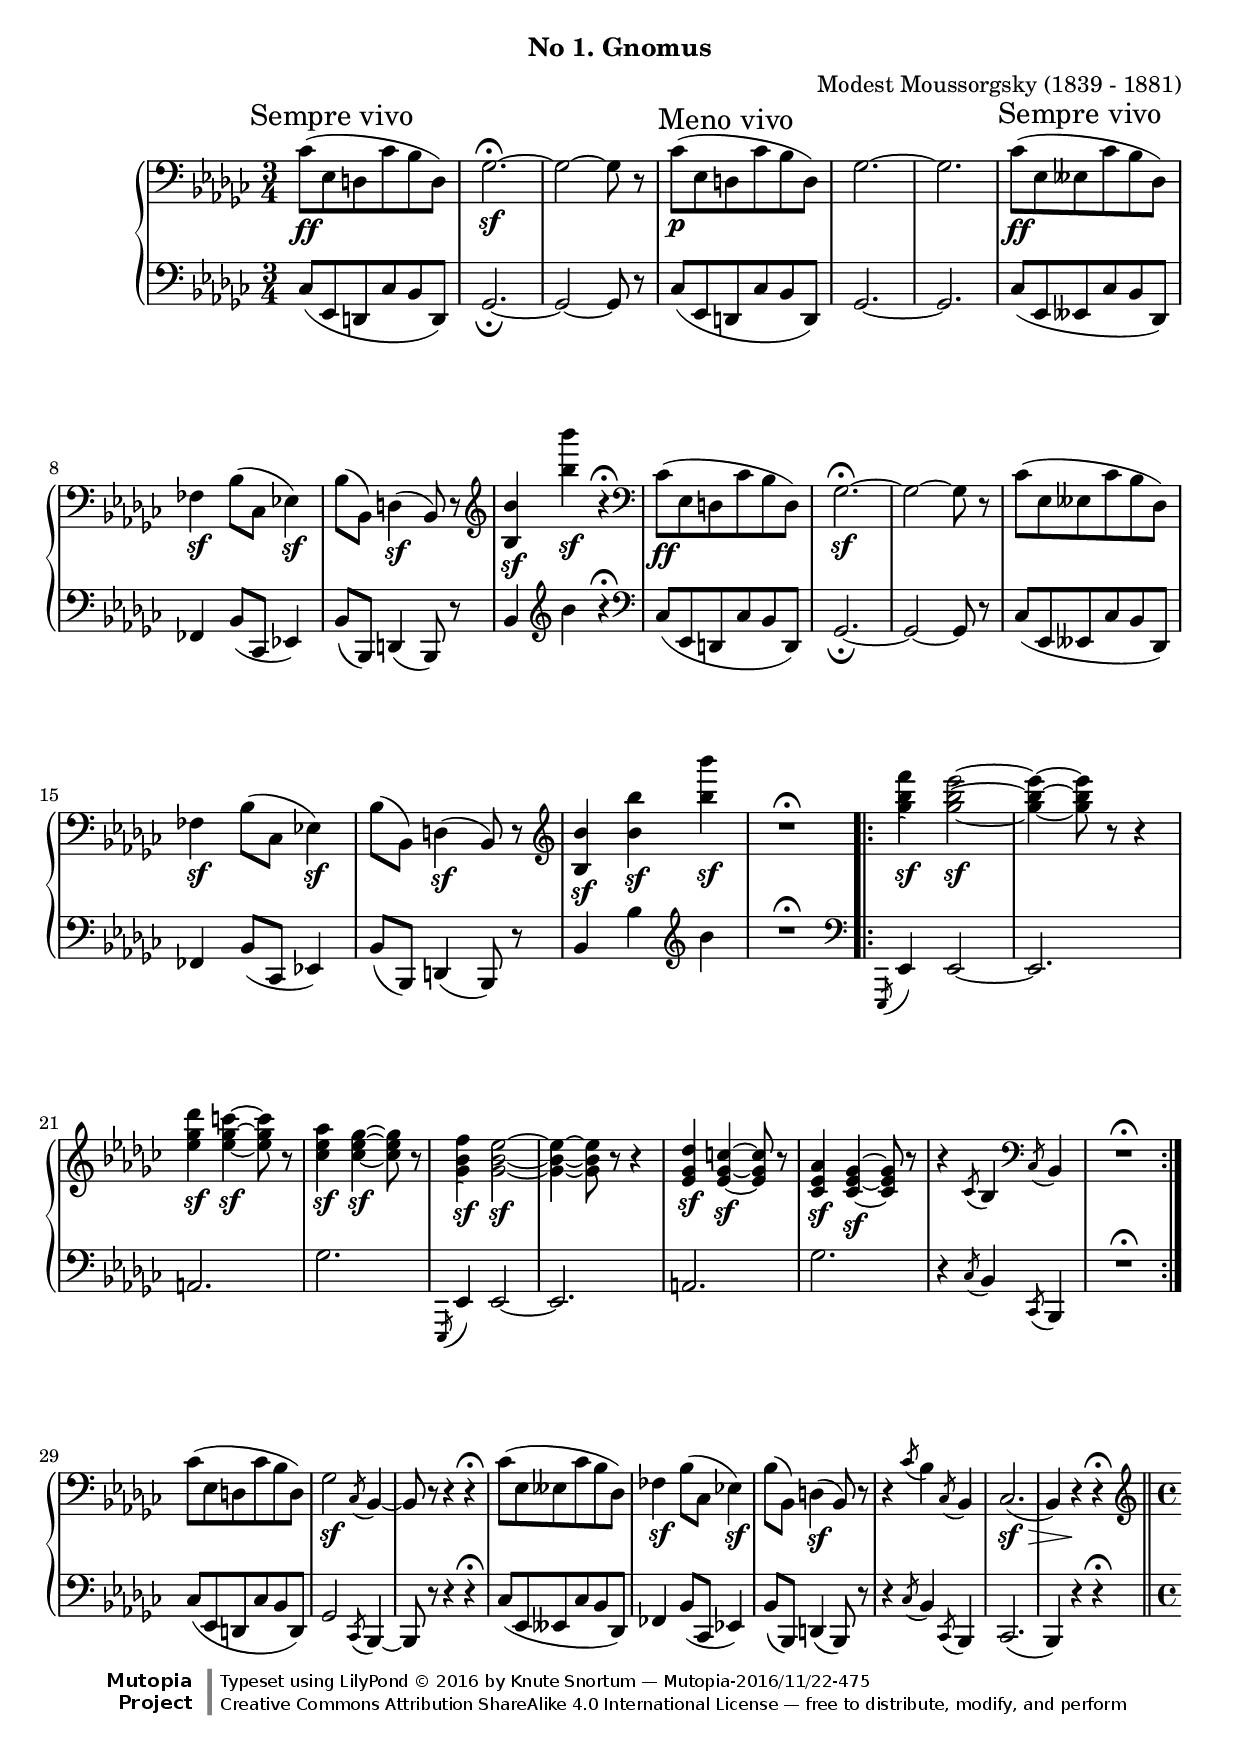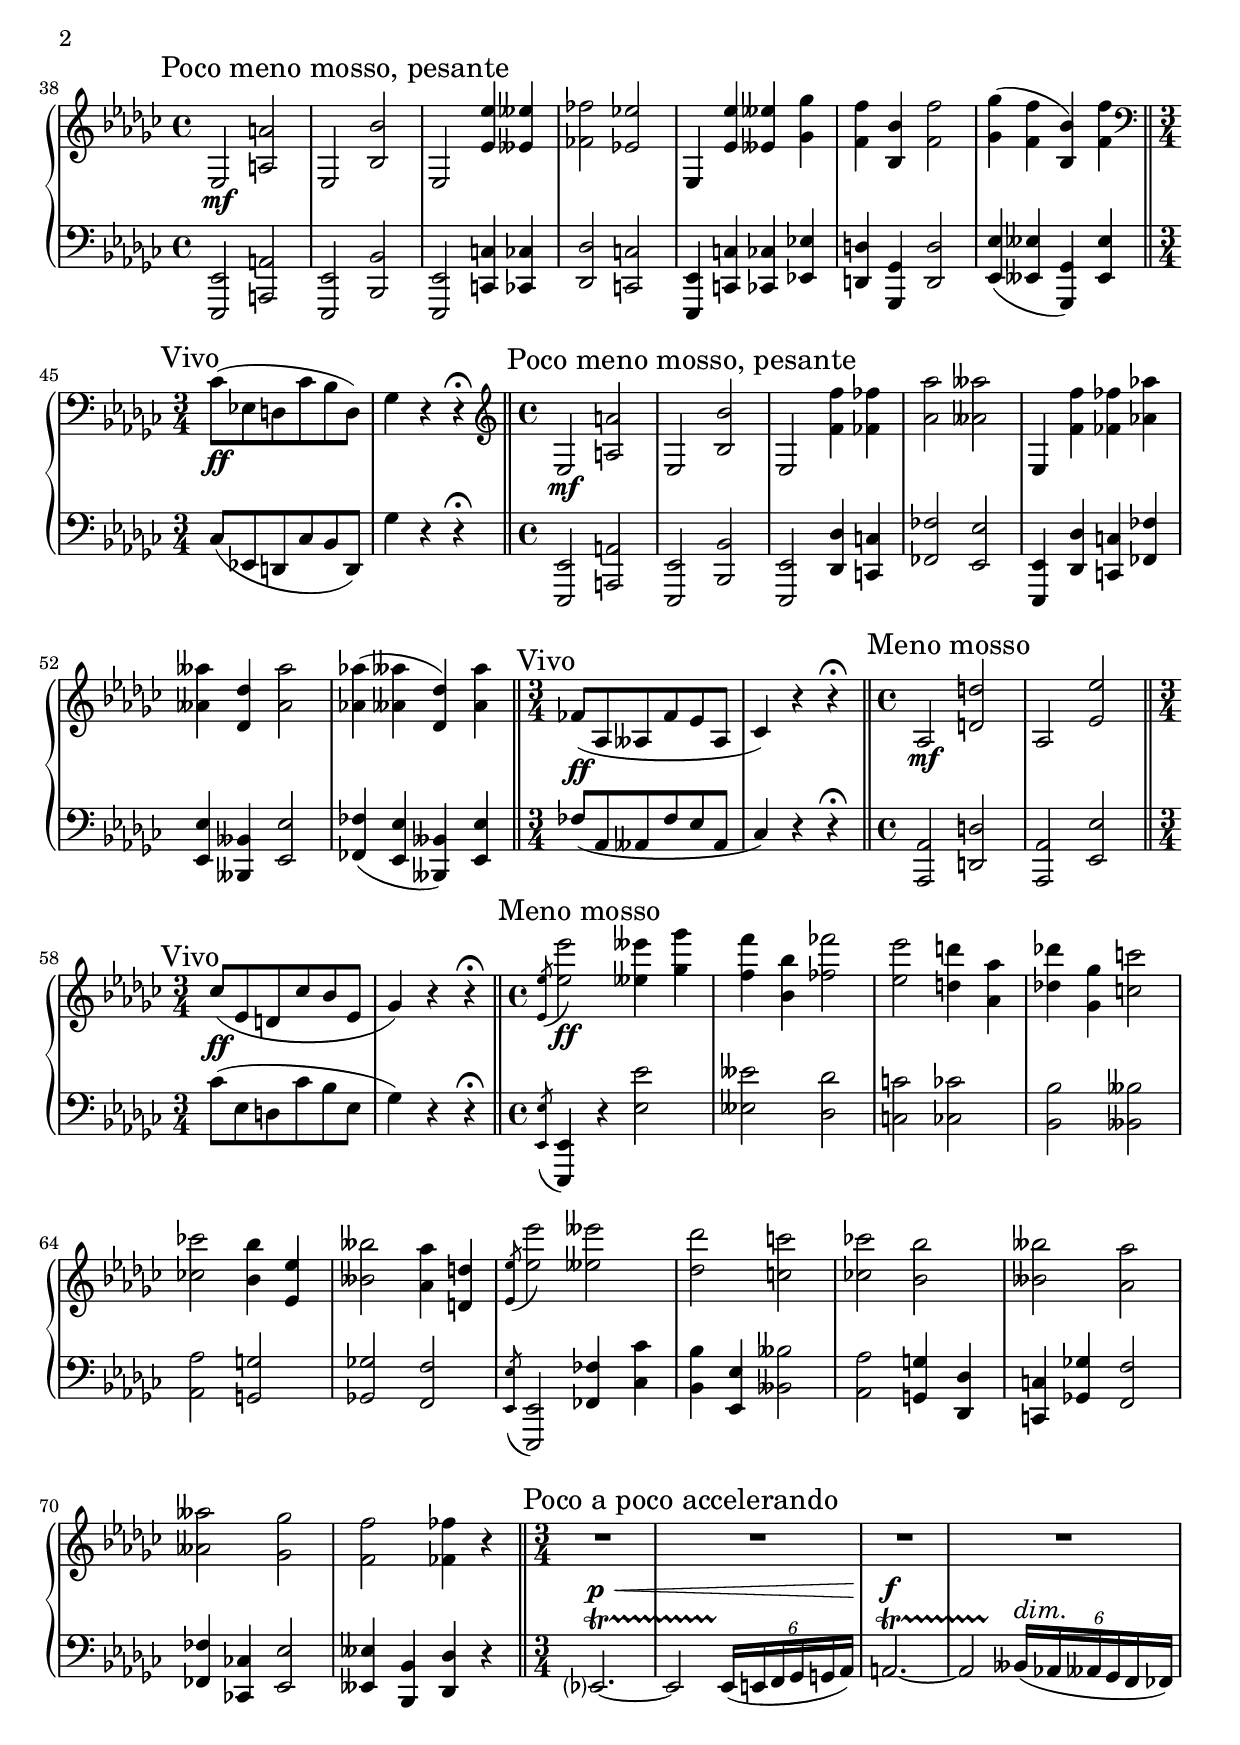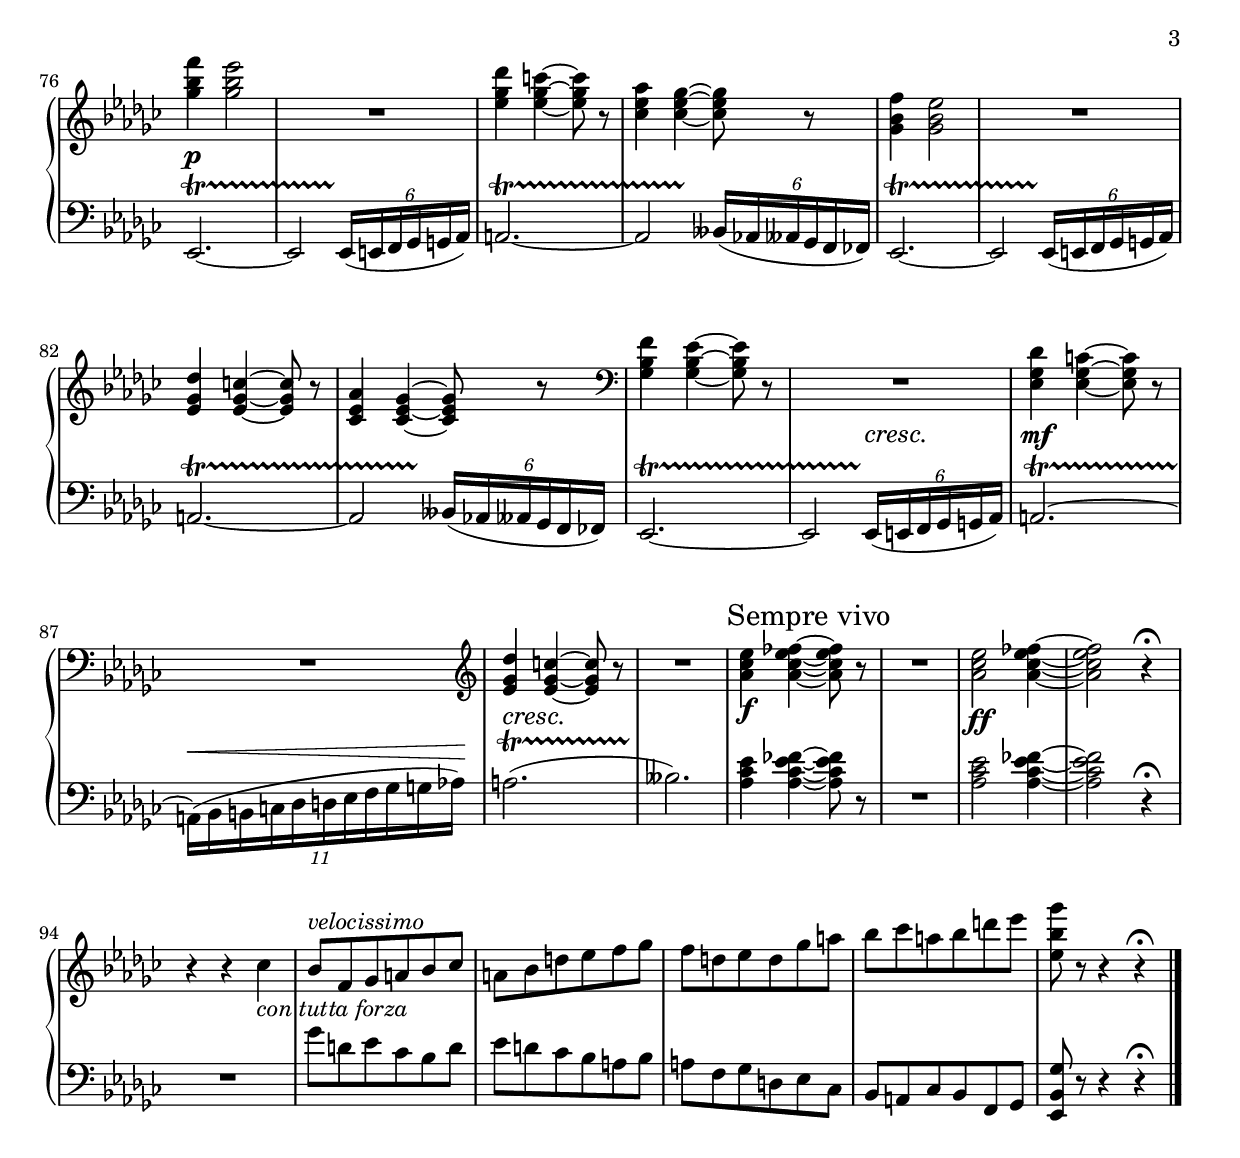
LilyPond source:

\version "2.18.2"
\language "english"

\header {
  %title        = "No 1. Gnomus"
  composer     = "Modest Moussorgsky (1839 - 1881)"
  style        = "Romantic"
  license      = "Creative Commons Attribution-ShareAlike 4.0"
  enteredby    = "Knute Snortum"
  date         = "1874"
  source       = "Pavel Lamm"

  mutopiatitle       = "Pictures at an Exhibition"
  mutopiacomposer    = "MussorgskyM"
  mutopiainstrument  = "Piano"
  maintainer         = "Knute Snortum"
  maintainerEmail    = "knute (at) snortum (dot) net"
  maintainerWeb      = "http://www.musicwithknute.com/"

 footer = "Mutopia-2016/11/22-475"
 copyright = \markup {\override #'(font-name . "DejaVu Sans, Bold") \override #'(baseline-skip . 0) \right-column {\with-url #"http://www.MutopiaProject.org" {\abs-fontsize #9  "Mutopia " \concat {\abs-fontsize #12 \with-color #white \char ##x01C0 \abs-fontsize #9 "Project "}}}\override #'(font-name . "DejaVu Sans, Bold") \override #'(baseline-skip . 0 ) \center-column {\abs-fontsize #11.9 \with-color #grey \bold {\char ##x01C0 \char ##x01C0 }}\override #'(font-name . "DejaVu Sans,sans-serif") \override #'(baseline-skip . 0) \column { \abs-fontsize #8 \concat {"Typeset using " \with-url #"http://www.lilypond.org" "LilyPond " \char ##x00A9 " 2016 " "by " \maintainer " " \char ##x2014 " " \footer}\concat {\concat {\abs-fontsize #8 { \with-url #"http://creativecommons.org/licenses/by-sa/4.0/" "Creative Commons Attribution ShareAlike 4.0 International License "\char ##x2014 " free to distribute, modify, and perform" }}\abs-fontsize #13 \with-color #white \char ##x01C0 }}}
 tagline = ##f
}

sempreVivo = {
  \once
  \override Score.RehearsalMark.self-alignment-X = #LEFT
  \mark "Sempre vivo" 
}
menoVivo = {
  \once
  \override Score.RehearsalMark.self-alignment-X = #LEFT
  \mark  "Meno vivo" 
}
pesante = {
  \once
  \override Score.RehearsalMark.self-alignment-X = #LEFT
  \mark  "Poco meno mosso, pesante" 
}
vivo = {
  \once
  \override Score.RehearsalMark.self-alignment-X = #LEFT
  \mark  "Vivo" 
}
menoMosso = {
  \once
  \override Score.RehearsalMark.self-alignment-X = #LEFT
  \mark  "Meno mosso" 
}
pocoAccel = {
  \once
  \override Score.RehearsalMark.self-alignment-X = #LEFT
  \mark "Poco a poco accelerando"
}
veloc = \markup { \italic "velocissimo" }
forza = \markup { \italic "con tutta forza" }
noDash = \override DynamicTextSpanner.dash-period = #-1.0

upper = {
  \time 3/4
  \clef bass
  \sempreVivo 
  | cf'8 ( \ff ef d cf' bf d )
  | gf2. ~ \sf \fermata
  | gf2 ~ gf8 r
  \menoVivo 
  | cf'8 ( \p ef d cf' bf d )
  | gf2. ~
  | gf2.
  \sempreVivo 
  | cf'8 ( \ff ef eff cf' bf df )
  
  \barNumberCheck #8
  
  | ff4 \sf bf8 ( cf ef4 ) \sf
  | bf8 ( bf, ) d4 ( \sf bf,8 ) r
  | \clef treble <bf bf'>4 \sf <bf'' bf'''> \sf r \fermata
  | \clef bass cf'8 ( \ff ef d cf' bf d )
  | gf2. ~ \sf \fermata
  | gf2 ~ gf8 r
  | cf'8 ( ef eff cf' bf df )
  | ff4 \sf bf8 ( cf ef4 ) \sf
  
  \barNumberCheck #16
  
  | bf8 ( bf, ) d4 ( \sf bf,8 ) r
  | \clef treble <bf bf'>4 \sf <bf' bf''> \sf <bf'' bf'''> \sf 
  | R2. \fermataMarkup
  
  \repeat volta 2 {
    | \acciaccatura s8 <gf'' bf'' f'''>4 \sf <gf'' bf'' ef'''>2 ~ \sf
    | q4 ~ q8 r r4 \break
    | <ef'' gf'' df'''>4 \sf <ef'' gf'' c'''> \sf ~ q8 r
    | <cf'' ef'' af''>4 \sf <cf'' ef'' gf''> \sf ~ q8 r
    | \acciaccatura s8 <gf' bf' f''>4 \sf <gf' bf' ef''>2 ~ \sf
    
    % Prevent bar number check warnings when unfolding repeats
    \tag #'midi { \set Score.currentBarNumber = #24 }
    \barNumberCheck #24
    
    | q4 ~ q8 r r4
    | <ef' gf' df''>4 \sf <ef' gf' c''> \sf ~ q8 r
    | <cf' ef' af'>4 \sf <cf' ef' gf'> \sf ~ q8 r
    | r4 \acciaccatura cf'8 bf4 \clef bass \acciaccatura cf8 bf,4
    | R2. \fermataMarkup
  }
  \break
  
  \clef bass
  | cf'8 ( ef d cf' bf d )
  | gf2 \sf \acciaccatura cf8 bf,4 ~
  | bf,8 r r4 r4 \fermata
  
  \barNumberCheck #32
  
  | cf'8 ( ef eff cf' bf df )
  | ff4 \sf bf8 ( cf ef4 ) \sf
  | bf8 ( bf, ) d4 ( \sf bf,8 ) r
  | r4 \acciaccatura cf'8 bf4 \acciaccatura cf8 bf,4
  | cf2. \sf \> (
  | bf,4 ) r \! r \fermata \break
  
  \time 4/4
  \clef treble
  \bar "||"
  \pesante 
  | ef2 \mf <a a'>
  | ef2 <bf bf'>
  
  \barNumberCheck #40
  
  | ef2 <ef' ef''>4 <eff' eff''>
  | <ff' ff''>2 <ef' ef''>
  | ef4 <ef' ef''> <eff' eff''> <gf' gf''>
  | <f' f''>4 <bf bf'> <f' f''>2
  | <gf' gf''>4 ( <f' f''> <bf bf'> ) <f' f''> \break
  
  \clef bass
  \time 3/4
  \bar "||"
  \vivo 
  | cf'8 ( \ff ef d cf' bf d )
  | gf4 r r \fermata
  
  \clef treble
  \time 4/4
  \bar "||"
  \pesante 
  | ef2 \mf <a a'>
  
  \barNumberCheck #48
  
  | ef2 <bf bf'>
  | ef2 <f' f''>4 <ff' ff''>
  | <af' af''>2 <aff' aff''>
  | ef4 <f' f''> <ff' ff''> <af' af''>
  | <aff' aff''>4 <df' df''> <aff' aff''>2
  | <af' af''>4 ( <aff' aff''> <df' df''> ) <aff' aff''>
  
  \time 3/4
  \bar "||"
  \vivo 
  | ff'8 \ff ( af aff ff' ef' aff
  | cf'4 ) r r \fermata
  
  \barNumberCheck #56
  
  \time 4/4
  \bar "||"
  \menoMosso 
  | af2 \mf <d' d''>
  | af2 <ef' ef''>
  
  \time 3/4
  \bar "||"
  \vivo 
  | cf''8 \ff ( ef' d' cf'' bf' ef' 
  | gf'4 ) r r \fermata
  
  \time 4/4
  \bar "||"
  \menoMosso 
  | \acciaccatura <ef' ef''>8 <ef'' ef'''>2 \ff
    <eff'' eff'''>4 <gf'' gf'''>
  | <f'' f'''>4 <bf' bf''> <ff'' ff'''>2
  | <ef'' ef'''>2 <d'' d'''>4 <af' af''>
  | <df'' df'''>4 <gf' gf''> <c'' c'''>2
  
  \barNumberCheck #64
  
  | <cf'' cf'''>2 <bf' bf''>4 <ef' ef''>
  | <bff' bff''>2 <af' af''>4 <d' d''>
  | \acciaccatura <ef' ef''>8 <ef'' ef'''>2 <eff'' eff'''>
  | <df'' df'''>2 <c'' c'''>
  | <cf'' cf'''>2 <bf' bf''>
  | <bff' bff''>2 <af' af''>
  | <aff' aff''>2 <gf' gf''>
  | <f' f''>2 <ff' ff''>4 r
  
  \barNumberCheck #72
  
  \time 3/4
  \bar "||"
  \pocoAccel
  | R2. 
  | R2. * 3
  | <gf'' bf'' f'''>4 <gf'' bf'' ef'''>2
  | R2.
  | <ef'' gf'' df'''>4 <ef'' gf'' c'''> ~ q8 r
  | <cf'' ef'' af''>4 <cf'' ef'' gf''> ~ q8 r
  
  \barNumberCheck #80
  
  | <gf' bf' f''>4 <gf' bf' ef''>2
  | R2.
  | <ef' gf' df''>4 <ef' gf' c''> ~ q8 r
  | <cf' ef' af'>4 <cf' ef' gf'> ~ q8 r
  \clef bass
  | <gf bf f'>4 <gf bf ef'> ~ q8 r
  | R2.
  | <ef gf df'>4 <ef gf c'> ~ q8 r
  | R2.
  
  \barNumberCheck #88
  
  \clef treble
  | <ef' gf' df''>4 <ef' gf' c''> ~ q8 r
  | R2.
  \sempreVivo
  | <af' cf'' ef''>4 \f <af' cf'' ef'' ff''> ~ q8 r
  | R2.
  | <af' cf'' ef''>2 \ff <af' cf'' ef'' ff''>4 ~
  | q2 r4 \fermata
  \relative c'' {
    | r4 r cf _ \forza
    | bf8 ^ \veloc f gf a bf cf
    
    \barNumberCheck #96
    
    | a8 bf d ef f gf
    | f8 d ef d gf a
    | bf8 cf a bf d ef
    | <gf bf, ef,>8 r r4 r \fermata
    | \bar "|."
  }
}

lower = {
  \time 3/4
  \clef bass
  
  | cf8 ( ef, d, cf bf, d, )
  | gf,2. ~ _ \fermata
  | gf,2 ~ gf,8 r
  | cf8 ( ef, d, cf bf, d, )
  | gf,2. ~
  | gf,2.
  | cf8 ( ef, eff, cf bf, df, )
  
  \barNumberCheck #8
  
  | ff,4 bf,8 ( cf, ef,4 )
  | bf,8 ( bf,, ) d,4 ( bf,,8 ) r
  | bf,4 \clef treble bf' r \fermata
  | \clef bass cf8 ( ef, d, cf bf, d, )
  | gf,2. ~ _ \fermata
  | gf,2 ~ gf,8 r
  | cf8 ( ef, eff, cf bf, df, )
  | ff,4 bf,8 ( cf, ef,4 )
  
  \barNumberCheck #16
  
  | bf,8 ( bf,, ) d,4 ( bf,,8 ) r
  | bf,4 bf \clef treble bf'
  | R2. \fermataMarkup 
  \clef bass
  
  \repeat volta 2 {
    | \acciaccatura ef,,8 ef,4 ef,2 ~
    | ef,2.
    | a,2.
    | gf2.
    | \acciaccatura ef,,8 ef,4 ef,2 ~
    
    % Prevent bar number check warnings when unfolding repeats
    \tag #'midi { \set Score.currentBarNumber = #24 }
    \barNumberCheck #24
    
    | ef,2.
    | a,2.
    | gf2.
    | r4 \acciaccatura cf8 bf,4 \acciaccatura cf,8 bf,,4
    | R2. \fermataMarkup
  }
  
  | cf8 ( ef, d, cf bf, d, )
  | gf,2 \acciaccatura cf,8 bf,,4 ~
  | bf,,8 r r4 r \fermata
  
  \barNumberCheck #32
  
  | cf8 ( ef, eff, cf bf, df, )
  | ff,4 bf,8 ( cf, ef,4 )
  | bf,8 ( bf,, ) d,4 ( bf,,8 ) r
  | r4 \acciaccatura cf8 bf,4 \acciaccatura cf,8 bf,,4
  | cf,2. (
  | bf,,4 ) r r \fermata 
  
  \time 4/4
  | <ef, ef,,>2 <a, a,,>
  | <ef, ef,,>2 <bf, bf,,>
  
  \barNumberCheck #40
  
  | <ef, ef,,>2 <c c,>4 <cf cf,>
  | <df df,>2 <c c,>
  | <ef, ef,,>4 <c c,> <cf cf,> <ef ef,>
  | <d d,>4 <gf, gf,,> <d d,>2
  | <ef ef,>4 ( <eff eff,> <gf, gf,,> ) <eff eff,>
  
  \time 3/4
  | cf8 ( ef, d, cf bf, d, )
  | gf4 r r \fermata
  
  \time 4/4
  | <ef, ef,,>2 <a, a,,>
  
  \barNumberCheck #48
  
  | <ef, ef,,>2 <bf, bf,,>
  | <ef, ef,,>2 <df df,>4 <c c,>
  | <ff ff,>2 <ef ef,>
  | <ef, ef,,>4 <df df,> <c c,> <ff ff,>
  | <ef ef,>4 <bff, bff,,> <ef ef,>2
  | <ff ff,>4 ( <ef ef,> <bff, bff,,> ) <ef ef,>
  
  \time 3/4
  | ff8 ( af, aff, ff ef aff,
  | cf4 ) r r \fermata
  
  \barNumberCheck #56
  
  \time 4/4
  | <af, af,,>2 <d d,>
  | <af, af,,>2 <ef ef,>
  
  \time 3/4
  | cf'8 ( ef d cf' bf ef 
  | gf4 ) r r \fermata
  
  \time 4/4
  | \acciaccatura <ef ef,>8 <ef, ef,,>4 r <ef' ef>2
  | <eff' eff>2 <df' df>
  | <c' c>2 <cf cf'>
  | <bf bf,>2 <bff bff,>
  
  \barNumberCheck #64
  
  | <af af,>2 <g g,>
  | <gf gf,>2 <f f,>
  | \acciaccatura <ef ef,>8 <ef, ef,,>2 <ff ff,>4 <cf cf'>
  | <bf bf,>4 <ef ef,> <bff bff,>2
  | <af af,>2 <g g,>4 <df df,>
  | <c c,>4 <gf gf,> <f f,>2
  | <ff ff,>4 <cf cf,> <ef ef,>2
  | <eff eff,>4 <bf, bf,,> <df df,> r
  
  \barNumberCheck #72
  
  \time 3/4
  \tag #'layout {
    | ef,?2. ^ \p \startTrillSpan ^ \< ~
    | ef,2 \tuplet 6/4 { 
      ef,16 \stopTrillSpan ( [ e, f, gf, g, af, \! ] ) 
    }
    | a,2. ^ \f \startTrillSpan ~
    | a,2 \tuplet 6/4 {
      bff,16 ^ \dim \stopTrillSpan ( [ af, aff, gf, f, ff, ] )
    }
    | ef,2. ^ \p \startTrillSpan  ~
    | ef,2 \tuplet 6/4 { 
      ef,16 \stopTrillSpan ( [ e, f, gf, g, af, ] ) 
    }
    | a,2. \startTrillSpan ~
    | a,2 \tuplet 6/4 {
      bff,16 \stopTrillSpan ( [ af, aff, gf, f, ff, ] )
    }    
  }
  
  \tag #'midi {
    | \repeat unfold 6 { ef,16 f, }
    | \repeat unfold 4 { ef,16 f, } \tuplet 6/4 { 
      ef,16 ( [ e, f, gf, g, af, ] ) 
    }  
    | \repeat unfold 6 { a,16 bf, }
    | \repeat unfold 4 { a,16 bf, } \tuplet 6/4 {
      bff,16 ( [ af, aff, gf, f, ff, ] )
    }
    | \repeat unfold 6 { ef,16 f, }
    | \repeat unfold 4 { ef,16 f, } \tuplet 6/4 { 
      ef,16 ( [ e, f, gf, g, af, ] ) 
    }  
    | \repeat unfold 6 { a,16 bf, }
    | \repeat unfold 4 { a,16 bf, } \tuplet 6/4 {
      bff,16 ( [ af, aff, gf, f, ff, ] )
    }          
  }
  
  \barNumberCheck #80
  
  \tag #'layout {
    | ef,2. \startTrillSpan  ~
    | ef,2 \tuplet 6/4 { 
      ef,16 \stopTrillSpan ( [ e, f, gf, g, af, ] ) 
    }
    | a,2. \startTrillSpan ~
    | a,2 \tuplet 6/4 {
      bff,16 \stopTrillSpan ( [ af, aff, gf, f, ff, ] )
    }
    | ef,2. \startTrillSpan  ~
    | ef,2 \tuplet 6/4 { 
      ef,16 ^ \cresc \stopTrillSpan ( [ e, f, gf, g, af, ] ) 
    }
    | a,2. ^ \mf \startTrillSpan ~
    | \tuplet 11/12 {  
      a,16 ^ \< \stopTrillSpan ( [ bf, b, c df d ef f gf g af \! ] ) 
    }
  }
  
  \tag #'midi {
    | \repeat unfold 6 { ef,16 f, }
    | \repeat unfold 4 { ef,16 f, } \tuplet 6/4 { 
      ef,16 ( [ e, f, gf, g, af, ] ) 
    }  
    | \repeat unfold 6 { a,16 bf, }
    | \repeat unfold 4 { a,16 bf, } \tuplet 6/4 {
      bff,16 ( [ af, aff, gf, f, ff, ] )
    }
    | \repeat unfold 6 { ef,16 f, }
    | \repeat unfold 4 { ef,16 f, } \tuplet 6/4 { 
      ef,16 ( [ e, f, gf, g, af, ] ) 
    }  
    | \repeat unfold 6 { a,16 bf, }
    | \tuplet 11/12 {
      bff,16 ( [ bf, b, c df d ef f gf g af ] )
    }          
  }  
  
  \barNumberCheck #88

  \tag #'layout {
    | a2. ^ \cresc \startTrillSpan (
    | bff2. ) \stopTrillSpan  
  }
  
  \tag #'midi {
    | \repeat unfold 6 { a16 bf }
    | \repeat unfold 6 { a16 bf }
  }
  
  | <af cf' ef'>4 \! <af cf' ef' ff'> ~ q8 r
  | R2.
  | <af cf' ef'>2 <af cf' ef' ff'>4 ~
  | q2 r4 \fermata
  \relative c'' {
    | R2.
    | gf8 d ef cf bf d
    
    \barNumberCheck #96
    
    | ef8 d cf bf a bf
    | a8 f gf d ef cf
    | bf8 a cf bf f gf
    | <ef bf' gf'>8 r r4 r \fermata
  }
}

global = {
  \key ef \minor
  \accidentalStyle piano
  \noDash
}

\bookpart {
  \header {
    subtitle = "No 1. Gnomus"
  }
  \score {
    \keepWithTag #'layout
    \new PianoStaff 
    <<
      \new Staff = "up" {
        \global
        \upper
      }
      \new Staff = "down" {
        \global
        \lower
      }
    >>
    \layout {
    }
  }
}

% MIDI only
\score {
  \keepWithTag #'midi
  \unfoldRepeats {
    \new PianoStaff 
    <<
      \new Staff = "up" {
        \global
        \upper
      }
      \new Staff = "down" {
        \global
        \lower
      }
    >>
  }
  \midi { 
    \tempo 4 = 230
  }
}
